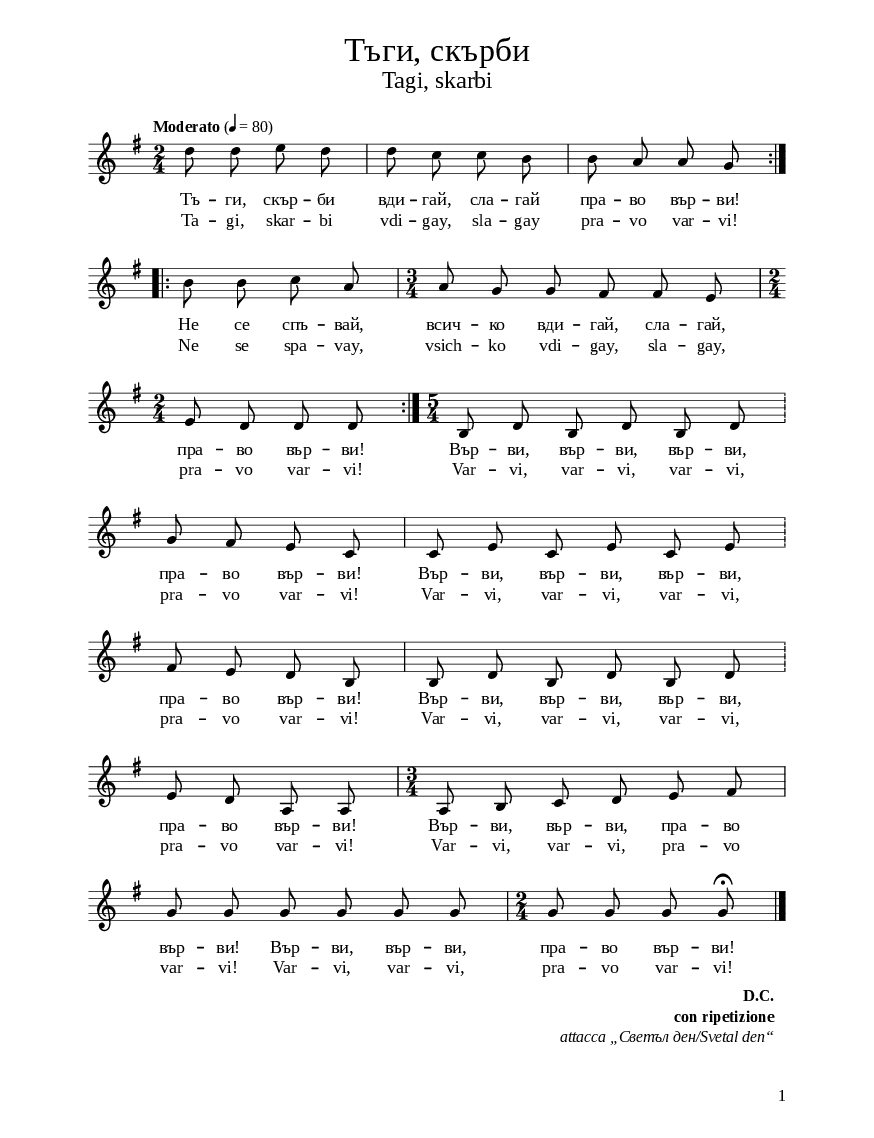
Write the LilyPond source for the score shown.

\version "2.24.1"

% include paper part and global functions
\include "include/globals.ily"

\bookpart {
  \label #'ref089
  \tocItem \markup "Тъги, скърби – Tagi, skarbi "
  \include "include/bookpart-paper.ily"
  \score {
    \include "include/score-layout.ily"

    \new Voice \absolute  {
      \clef treble
      \key g \major
      \time 2/4
      \tempoFunc "Moderato" 4 "80"
      \autoBeamOff


      \repeat volta 2 { d''8 d'' e'' d'' | d''8 c'' c'' b' |b'8 a' a' g' \break }

      \repeat volta 2 {
        b' b' c'' a' | \time 3/4 a' g' g' fis' fis' e' \break

        \time 2/4 e' d' d' d' |
      } \time 5/4 b d' b d' b d' \bar "!" \break

      g' fis' e' c' | c' e' c' e'  c' e'  \bar "!" \break

      fis' e' d' b  | b d' b d' b d'  \bar "!" \break

      e' d' a a | \time 3/4 a b c' d' e' fis' |  \break

      g' g' g' g' g' g' \time 2/4  g' g' g' g' \fermata  |  \bar "|."

    }
    \addlyrics {
      Тъ -- ги, скър -- би вди  -- гай, сла  -- гай

      пра  --  во вър -- ви!

      Не се спъ -- вай, всич -- ко вди -- гай,

      сла -- гай, пра -- во вър -- ви!

      Вър -- ви, вър -- ви, вър -- ви, пра -- во вър -- ви!

      Вър -- ви, вър -- ви, вър -- ви, пра -- во вър -- ви!

      Вър -- ви, вър -- ви, вър -- ви, пра -- во вър -- ви!

      Вър -- ви, вър -- ви, пра -- во вър -- ви!

      Вър -- ви, вър -- ви, пра -- во вър -- ви!
    }
    \addlyrics {
      Ta -- gi, skar -- bi vdi  -- gay, sla  -- gay

      pra  --  vo var -- vi!

      Ne se spa -- vay, vsich -- ko vdi -- gay,

      sla -- gay, pra -- vo var -- vi!

      Var -- vi, var -- vi, var -- vi, pra -- vo var -- vi!

      Var -- vi, var -- vi, var -- vi, pra -- vo var -- vi!

      Var -- vi, var -- vi, var -- vi, pra -- vo var -- vi!

      Var -- vi, var -- vi, pra -- vo var -- vi!

      Var -- vi, var -- vi, pra -- vo var -- vi!
    }

    \header {
      title = \titleFunc "Тъги, скърби" "Tagi, skarbi"
    }

    \midi{}

  } % score



  \markup \dc-two "D.C." " con ripetizione"
  \markup \italic \dc-one-nobold "attacca „Светъл ден/Svetal den“"
  %


  % include foreign translation(s) of the song
  \version "2.24.2"

\markup \fill-line { \fontsize #deTitleFontSize "Trauer, Leid" }
\markup \null
\markup \null
\markup \fontsize #deCoupletFontSize {
  \hspace #12
  \override #`(baseline-skip . ,deCoupletBaselineSkip)

  \column {

	   
\line { " "Hebe auf Trauer und Leid, leg sie beiseite, }

  \line { " "und geh gerade.}

  \line { " "Stolpere nicht, hebe alles auf, }
  
  \line { " "lege es beiseite und gehe gerade.}

  \line { " "Gehe, gehe, gehe, gerade gehe!}

  \line { " "Gehe, gehe, gehe, gerade gehe!}

  \line { " "Gehe, gehe, gehe, gerade gehe!}

  \line { " "Gehe, gehe, gerade gehe,}

  \line { " "gehe, gehe gerade gehe!}


  
    }
}


} % bookpart
